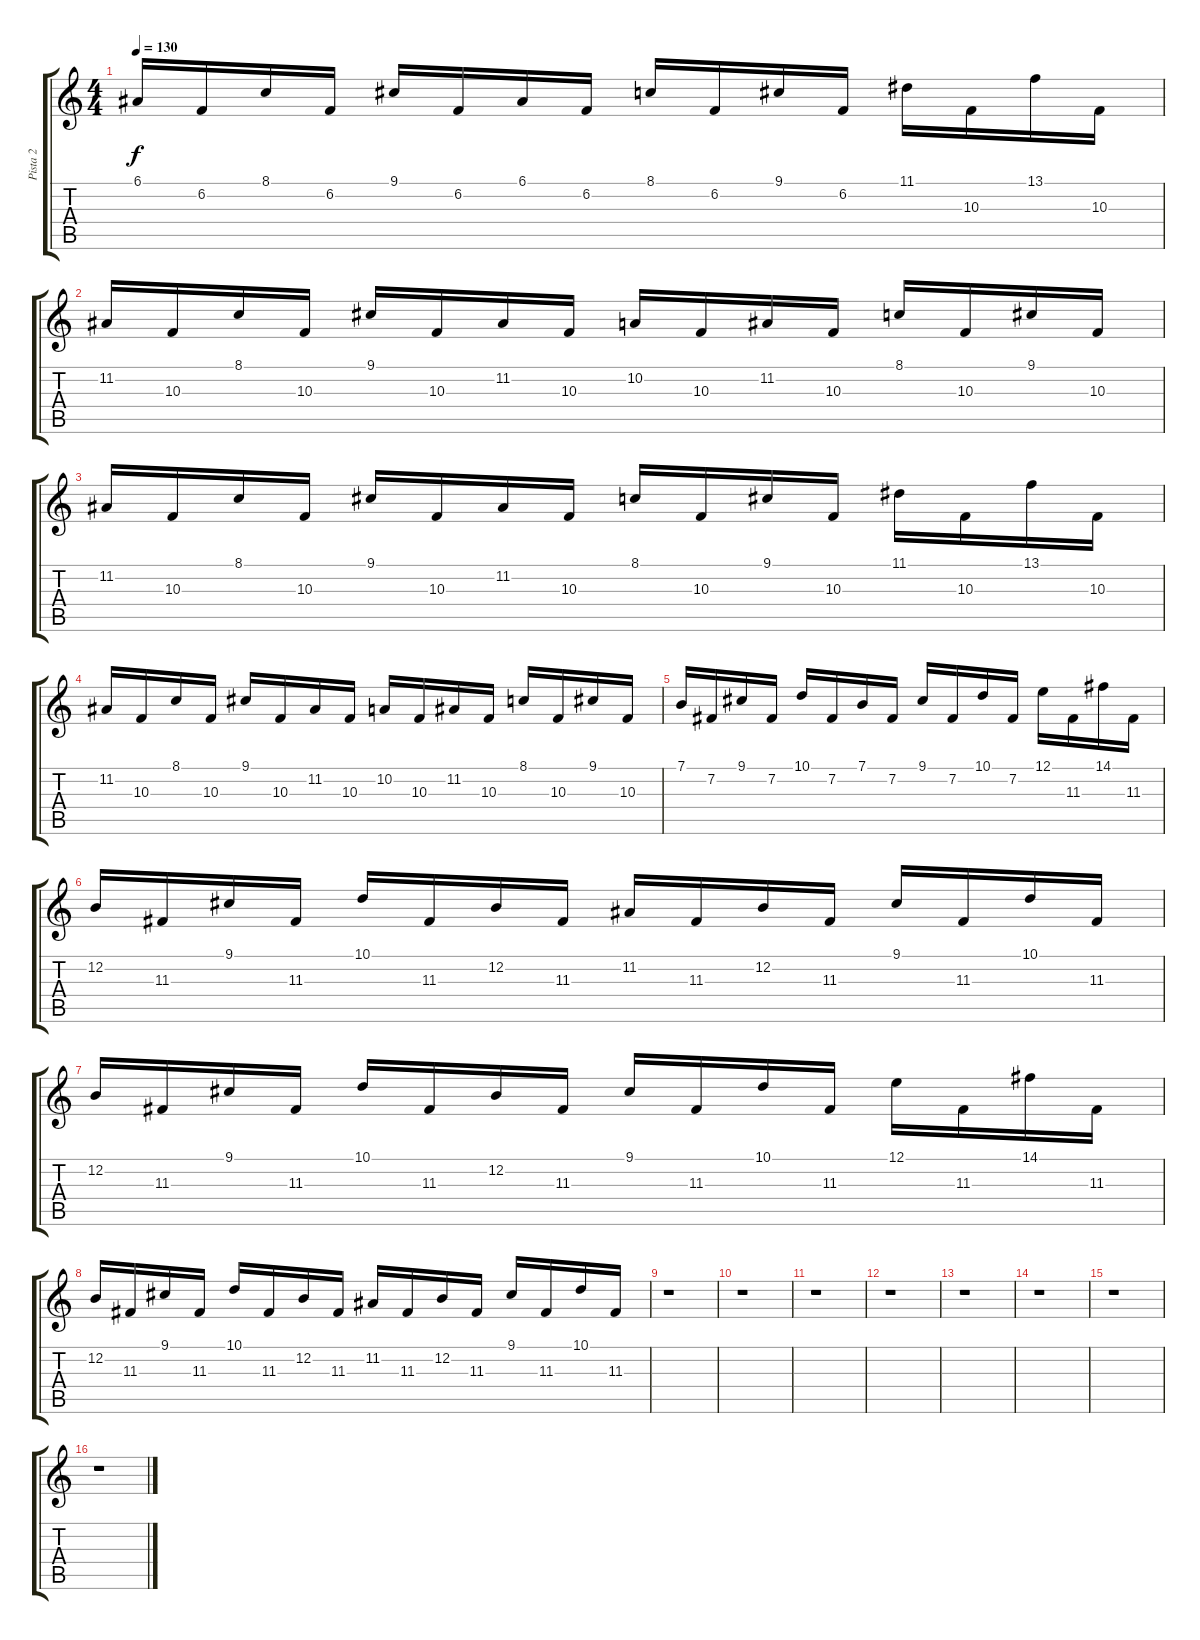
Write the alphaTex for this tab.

\track ("Pista 2" "Pista 2") {instrument choiraahs}
\staff {score tabs}
\tuning (E4 B3 G3 D3 A2 E2) {hide}
\ts (4 4)
\tempo 130
\clef g2
\ks c
6.1.16{dy f volume 16} 6.2.16 8.1.16 6.2.16 9.1.16 6.2.16 6.1.16 6.2.16 8.1.16 6.2.16 9.1.16 6.2.16 11.1.16 10.3.16 13.1.16 10.3.16 |
11.2.16 10.3.16 8.1.16 10.3.16 9.1.16 10.3.16 11.2.16 10.3.16 10.2.16 10.3.16 11.2.16 10.3.16 8.1.16 10.3.16 9.1.16 10.3.16 |
11.2.16{volume 16} 10.3.16 8.1.16 10.3.16 9.1.16 10.3.16 11.2.16 10.3.16 8.1.16 10.3.16 9.1.16 10.3.16 11.1.16 10.3.16 13.1.16 10.3.16 |
11.2.16 10.3.16 8.1.16 10.3.16 9.1.16 10.3.16 11.2.16 10.3.16 10.2.16 10.3.16 11.2.16 10.3.16 8.1.16 10.3.16 9.1.16 10.3.16 |
7.1.16 7.2.16 9.1.16 7.2.16 10.1.16 7.2.16 7.1.16 7.2.16 9.1.16 7.2.16 10.1.16 7.2.16 12.1.16 11.3.16 14.1.16 11.3.16 |
12.2.16 11.3.16 9.1.16 11.3.16 10.1.16 11.3.16 12.2.16 11.3.16 11.2.16 11.3.16 12.2.16 11.3.16 9.1.16 11.3.16 10.1.16 11.3.16 |
12.2.16 11.3.16 9.1.16 11.3.16 10.1.16 11.3.16 12.2.16 11.3.16 9.1.16 11.3.16 10.1.16 11.3.16 12.1.16 11.3.16 14.1.16 11.3.16 |
12.2.16 11.3.16 9.1.16 11.3.16 10.1.16 11.3.16 12.2.16 11.3.16 11.2.16 11.3.16 12.2.16 11.3.16 9.1.16 11.3.16 10.1.16 11.3.16 |
r.1 |
r.1 |
r.1 |
r.1 |
r.1 |
r.1 |
r.1 |
r.1
